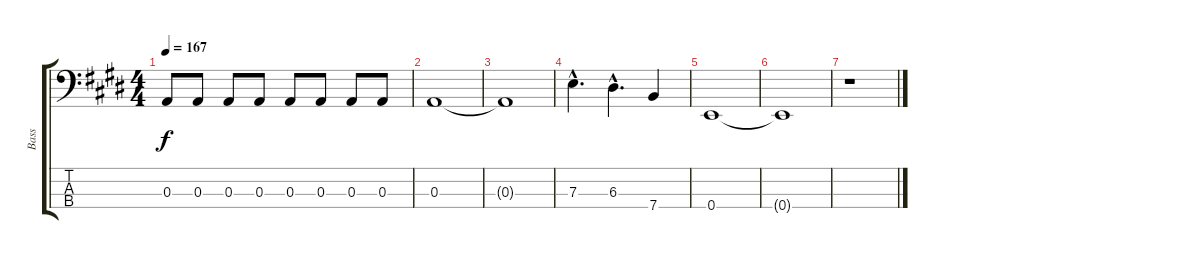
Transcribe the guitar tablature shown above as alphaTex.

\track ("Bass" "Bass") {instrument electricbassfinger}
\staff {score tabs}
\tuning (G2 D2 A1 E1) {hide}
\ts (4 4)
\tempo 167
\clef f4
\ks e
0.3.8{dy f} 0.3.8 0.3.8 0.3.8 0.3.8 0.3.8 0.3.8 0.3.8 |
0.3.1 |
0.3{t}.1 |
7.3{hac}.4{d} 6.3{hac}.4{d} 7.4.4 |
0.4.1 |
0.4{t}.1 |
r.1
